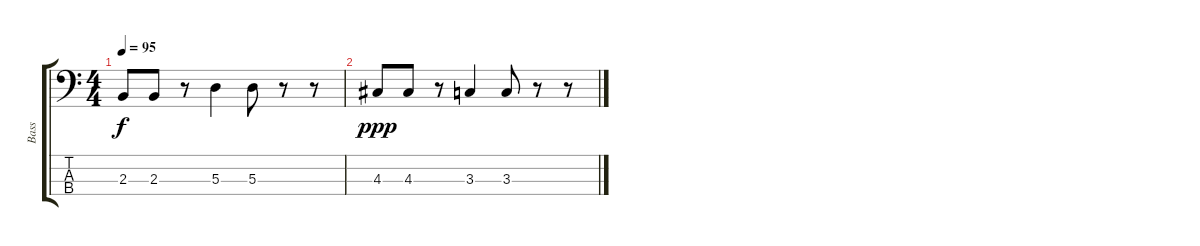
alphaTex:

\track ("Bass" "Bass") {instrument electricbassfinger}
\staff {score tabs}
\tuning (G2 D2 A1 E1) {hide}
\ts (4 4)
\tempo 95
\clef f4
\ks c
2.3.8{dy f} 2.3.8 r.8 5.3.4 5.3.8 r.8 r.8 |
4.3.8{dy ppp} 4.3.8 r.8 3.3.4 3.3.8 r.8 r.8
